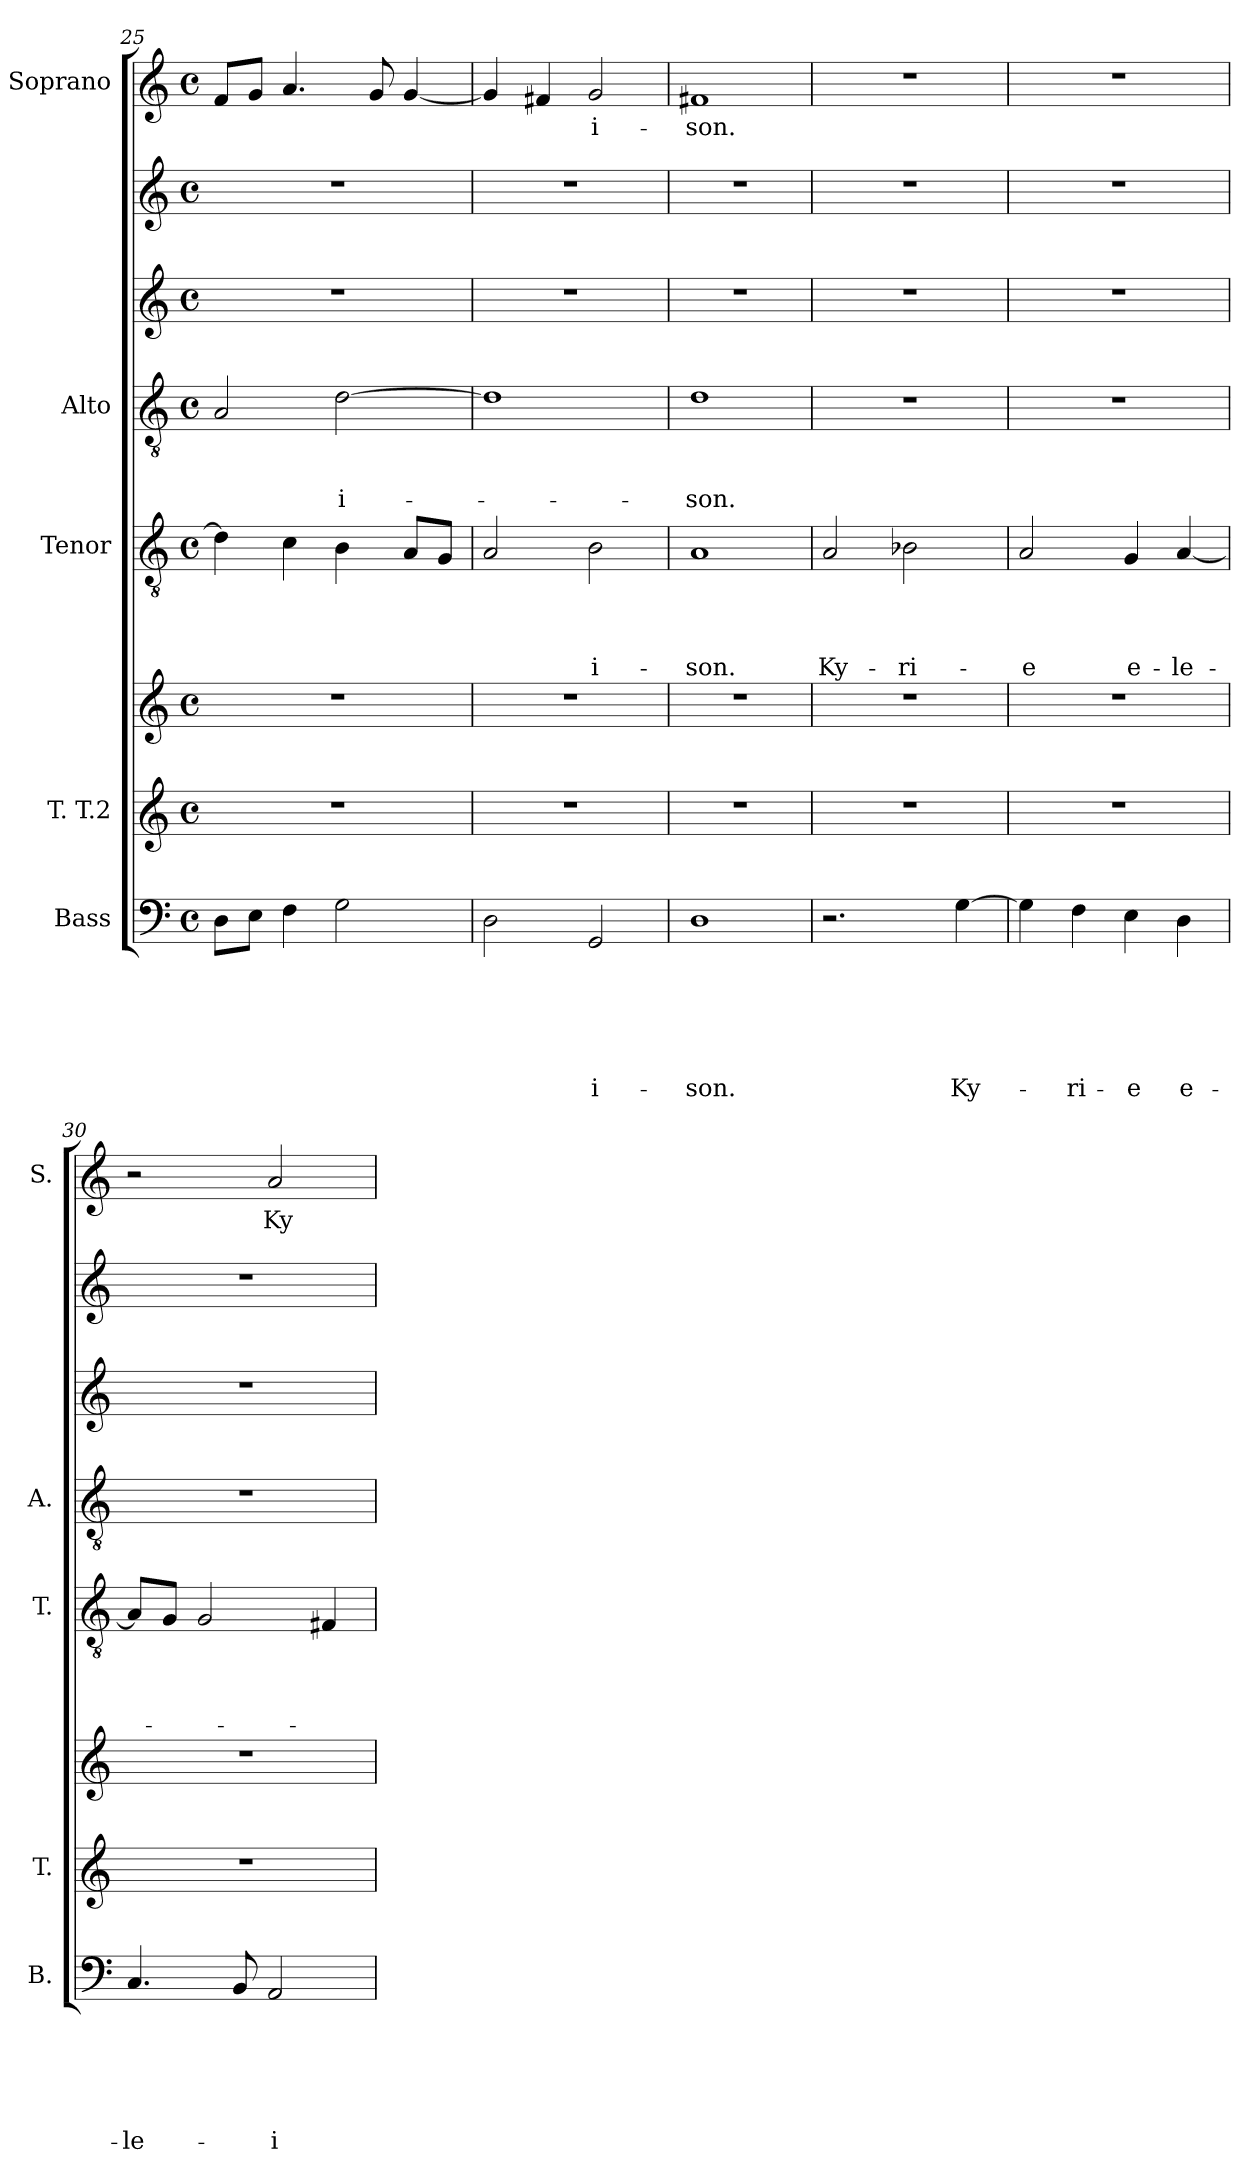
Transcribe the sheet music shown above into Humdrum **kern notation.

**kern	**text	**text	**text	**text	**text	**text	**kern	**kern	**kern	**text	**text	**text	**text	**kern	**text	**text	**text	**kern	**kern	**kern	**text
*part7	*part7	*part7	*part7	*part7	*part7	*part7	*part6	*part6	*part5	*part5	*part5	*part5	*part5	*part4	*part4	*part4	*part4	*part3	*part2	*part1	*part1
*staff8	*staff8	*staff8	*staff8	*staff8	*staff8	*staff8	*staff7	*staff6	*staff5	*staff5	*staff5	*staff5	*staff5	*staff4	*staff4	*staff4	*staff4	*staff3	*staff2	*staff1	*staff1
*I"Bass	*	*	*	*	*	*	*I"T. T.2	*	*I"Tenor	*	*	*	*	*I"Alto	*	*	*	*	*	*I"Soprano	*
*I'B.	*	*	*	*	*	*	*I'T.	*	*I'T.	*	*	*	*	*I'A.	*	*	*	*	*	*I'S.	*
*clefF4	*	*	*	*	*	*	*clefG2	*clefG2	*clefGv2	*	*	*	*	*clefGv2	*	*	*	*clefG2	*clefG2	*clefG2	*
*k[]	*	*	*	*	*	*	*k[]	*k[]	*k[]	*	*	*	*	*k[]	*	*	*	*k[]	*k[]	*k[]	*
*C:	*	*	*	*	*	*	*C:	*C:	*C:	*	*	*	*	*C:	*	*	*	*C:	*C:	*C:	*
*M4/4	*	*	*	*	*	*	*M4/4	*M4/4	*M4/4	*	*	*	*	*M4/4	*	*	*	*M4/4	*M4/4	*M4/4	*
*met(c)	*	*	*	*	*	*	*met(c)	*met(c)	*met(c)	*	*	*	*	*met(c)	*	*	*	*met(c)	*met(c)	*met(c)	*
=25	=25	=25	=25	=25	=25	=25	=25	=25	=25	=25	=25	=25	=25	=25	=25	=25	=25	=25	=25	=25	=25
8D\L	.	.	.	.	.	.	1r	1r	4d\]	.	.	.	.	2A/	.	.	.	1r	1r	8f/L	.
8E\J	.	.	.	.	.	.	.	.	.	.	.	.	.	.	.	.	.	.	.	8g/J	.
4F\	.	.	.	.	.	.	.	.	4c\	.	.	.	.	.	.	.	.	.	.	4.a/	.
!	!	!	!	!	!	!	!	!	!	!	!	!	!	!	!	!	!LO:LY:b:rj	!	!	!	!
2G\	.	.	.	.	.	.	.	.	4B\	.	.	.	.	[>2d\	.	.	-i-	.	.	.	.
.	.	.	.	.	.	.	.	.	.	.	.	.	.	.	.	.	.	.	.	8g/	.
.	.	.	.	.	.	.	.	.	8A/L	.	.	.	.	.	.	.	.	.	.	[<4g/	.
.	.	.	.	.	.	.	.	.	8G/J	.	.	.	.	.	.	.	.	.	.	.	.
=26	=26	=26	=26	=26	=26	=26	=26	=26	=26	=26	=26	=26	=26	=26	=26	=26	=26	=26	=26	=26	=26
2D\	.	.	.	.	.	.	1r	1r	2A/	.	.	.	.	1d]	.	.	.	1r	1r	4g/]	.
.	.	.	.	.	.	.	.	.	.	.	.	.	.	.	.	.	.	.	.	4f#X/	.
!	!	!	!	!	!	!LO:LY:b	!	!	!	!	!	!	!LO:LY:b	!	!	!	!	!	!	!	!LO:LY:b
2GG/	.	.	.	.	.	-i-	.	.	2B\	.	.	.	-i-	.	.	.	.	.	.	2g/	-i-
=27	=27	=27	=27	=27	=27	=27	=27	=27	=27	=27	=27	=27	=27	=27	=27	=27	=27	=27	=27	=27	=27
!	!	!	!	!	!	!LO:LY:b	!	!	!	!	!	!	!LO:LY:b	!	!	!	!LO:LY:b	!	!	!	!LO:LY:b
1D	.	.	.	.	.	-son.	1r	1r	1A	.	.	.	-son.	1d	.	.	-son.	1r	1r	1f#X	-son.
!!LO:PB:g=z
=28	=28	=28	=28	=28	=28	=28	=28	=28	=28	=28	=28	=28	=28	=28	=28	=28	=28	=28	=28	=28	=28
!	!	!	!	!	!	!	!	!	!	!	!	!	!LO:LY:b	!	!	!	!	!	!	!	!
2.r	.	.	.	.	.	.	1r	1r	2A/	.	.	.	Ky-	1r	.	.	.	1r	1r	1r	.
!	!	!	!	!	!	!	!	!	!	!	!	!	!LO:LY:b	!	!	!	!	!	!	!	!
.	.	.	.	.	.	.	.	.	2B-X\	.	.	.	-ri-	.	.	.	.	.	.	.	.
!	!	!	!	!	!	!LO:LY:b	!	!	!	!	!	!	!	!	!	!	!	!	!	!	!
[>4G\	.	.	.	.	.	Ky-	.	.	.	.	.	.	.	.	.	.	.	.	.	.	.
=29	=29	=29	=29	=29	=29	=29	=29	=29	=29	=29	=29	=29	=29	=29	=29	=29	=29	=29	=29	=29	=29
!	!	!	!	!	!	!	!	!	!	!	!	!	!LO:LY:b	!	!	!	!	!	!	!	!
4G\]	.	.	.	.	.	.	1r	1r	2A/	.	.	.	-e	1r	.	.	.	1r	1r	1r	.
!	!	!	!	!	!	!LO:LY:b	!	!	!	!	!	!	!	!	!	!	!	!	!	!	!
4F\	.	.	.	.	.	-ri-	.	.	.	.	.	.	.	.	.	.	.	.	.	.	.
!	!	!	!	!	!	!LO:LY:b	!	!	!	!	!	!	!LO:LY:b	!	!	!	!	!	!	!	!
4E\	.	.	.	.	.	-e	.	.	4G/	.	.	.	e-	.	.	.	.	.	.	.	.
!	!	!	!	!	!	!LO:LY:b	!	!	!	!	!	!	!LO:LY:b	!	!	!	!	!	!	!	!
4D\	.	.	.	.	.	e-	.	.	[<4A/	.	.	.	-le-	.	.	.	.	.	.	.	.
=30	=30	=30	=30	=30	=30	=30	=30	=30	=30	=30	=30	=30	=30	=30	=30	=30	=30	=30	=30	=30	=30
!	!	!	!	!	!	!LO:LY:b	!	!	!	!	!	!	!	!	!	!	!	!	!	!	!
4.C/	.	.	.	.	.	-le-	1r	1r	8A/L]	.	.	.	.	1r	.	.	.	1r	1r	2r	.
.	.	.	.	.	.	.	.	.	8G/J	.	.	.	.	.	.	.	.	.	.	.	.
.	.	.	.	.	.	.	.	.	2G/	.	.	.	.	.	.	.	.	.	.	.	.
8BB/	.	.	.	.	.	.	.	.	.	.	.	.	.	.	.	.	.	.	.	.	.
!	!	!	!	!	!	!LO:LY:b	!	!	!	!	!	!	!	!	!	!	!	!	!	!	!LO:LY:b
2AA/	.	.	.	.	.	-i-	.	.	.	.	.	.	.	.	.	.	.	.	.	2a/	Ky-
.	.	.	.	.	.	.	.	.	4F#X/	.	.	.	.	.	.	.	.	.	.	.	.
=	=	=	=	=	=	=	=	=	=	=	=	=	=	=	=	=	=	=	=	=	=
*-	*-	*-	*-	*-	*-	*-	*-	*-	*-	*-	*-	*-	*-	*-	*-	*-	*-	*-	*-	*-	*-
